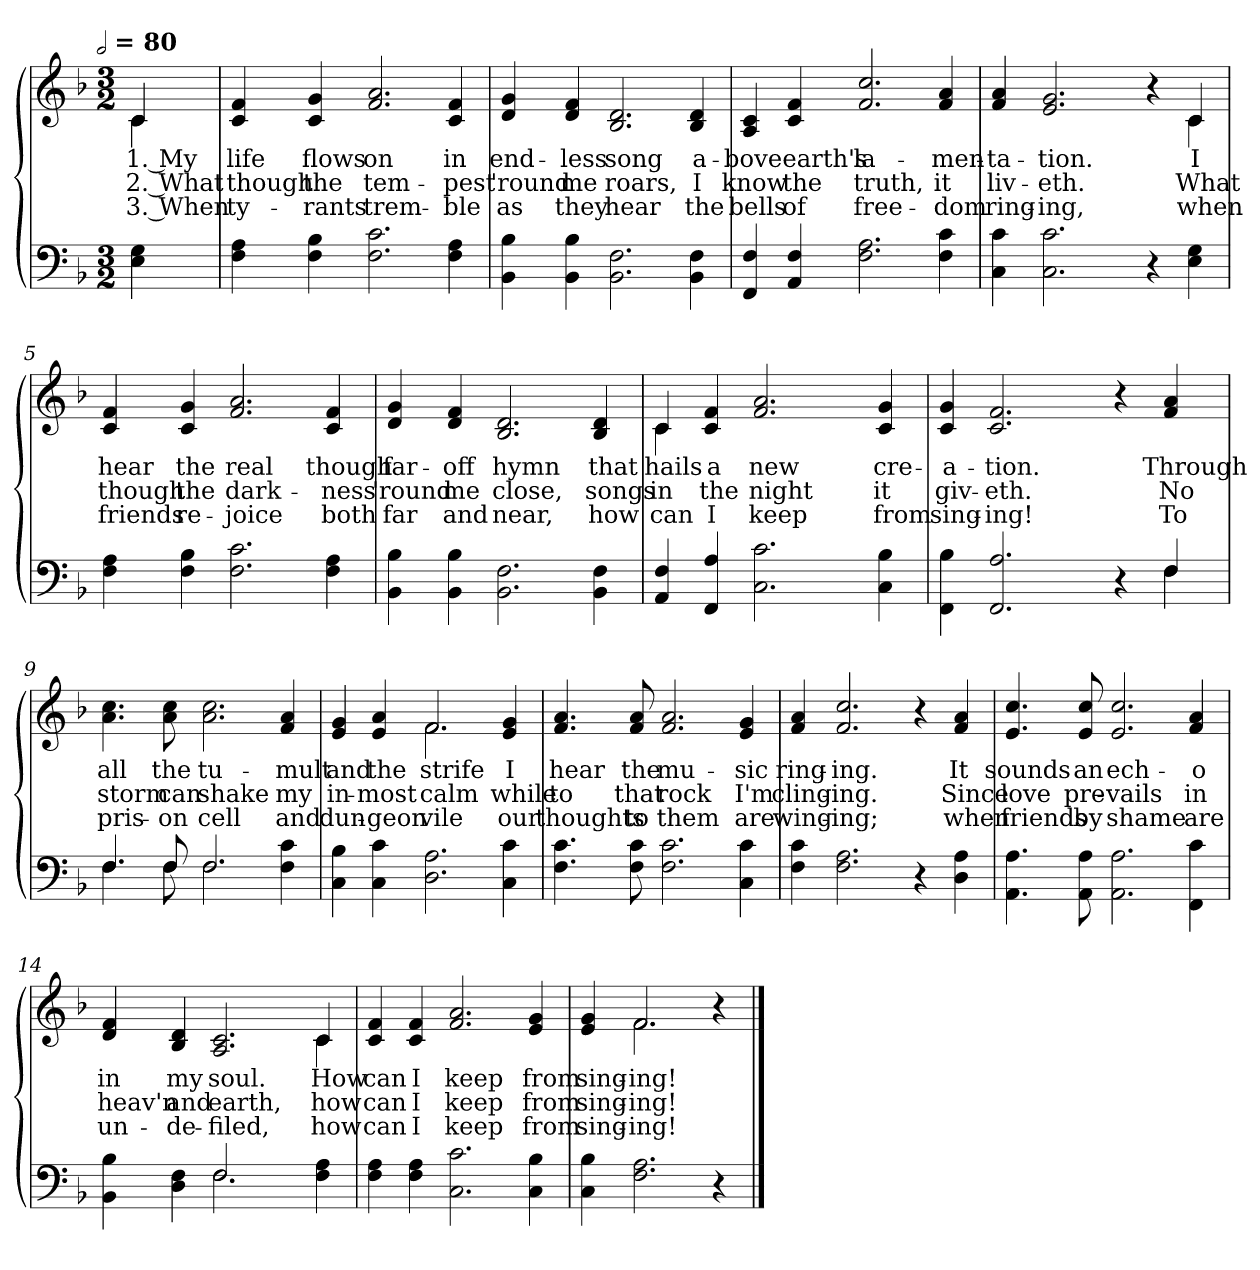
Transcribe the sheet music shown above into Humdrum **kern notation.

**kern	**kern	**text	**text	**text
*part1	*part1	*part1	*part1	*part1
*staff2	*staff1	*staff1	*staff1	*staff1
*clefF4	*clefG2	*	*	*
*k[b-]	*k[b-]	*	*	*
!!LO:TX:omd:t=[half] = 80
*M3/2	*M3/2	*	*	*
*MM160	*MM160	*	*	*
=	=	=	=	=
*	*^	*	*	*
4E\ 4G\	4c/	4c\	1. My	2. What	3. When
*	*v	*v	*	*	*
=1	=1	=1	=1	=1
4F\ 4A\	4c/ 4f/	life	though	ty-
4F\ 4B-\	4c/ 4g/	flows	the	-rants
2.F\ 2.c\	2.f/ 2.a/	on	tem-	trem-
4F\ 4A\	4c/ 4f/	in	-pest	-ble
=2	=2	=2	=2	=2
4BB-\ 4B-\	4d/ 4g/	end-	'round	as
4BB-\ 4B-\	4d/ 4f/	-less	me	they
2.BB-\ 2.F\	2.B-/ 2.d/	song	roars,	hear
4BB-\ 4F\	4B-/ 4d/	a-	I	the
!!LO:LB:g=z
=3	=3	=3	=3	=3
4FF/ 4F/	4A/ 4c/	-bove	know	bells
4AA/ 4F/	4c/ 4f/	earth's	the	of
2.F\ 2.A\	2.f/ 2.cc/	la-	truth,	free-
4F\ 4c\	4f/ 4a/	-men-	it	-dom
=4	=4	=4	=4	=4
*	*^	*	*	*
4C\ 4c\	4f/ 4a/	2ryy	-ta-	liv-	ring-
2.C\ 2.c\	2.e/ 2.g/	.	-tion.	-eth.	-ing,
.	.	2ryy	.	.	.
4r	4r	4ryy	.	.	.
4E\ 4G\	4c/	4c\	I	What	when
*	*v	*v	*	*	*
=5	=5	=5	=5	=5
4F\ 4A\	4c/ 4f/	hear	though	friends
4F\ 4B-\	4c/ 4g/	the	the	re-
2.F\ 2.c\	2.f/ 2.a/	real	dark-	-joice
4F\ 4A\	4c/ 4f/	though	-ness	both
!!LO:LB:g=z
=6	=6	=6	=6	=6
4BB-\ 4B-\	4d/ 4g/	far-	'round	far
4BB-\ 4B-\	4d/ 4f/	-off	me	and
2.BB-\ 2.F\	2.B-/ 2.d/	hymn	close,	near,
4BB-\ 4F\	4B-/ 4d/	that	songs	how
=7	=7	=7	=7	=7
*	*^	*	*	*
4AA/ 4F/	4c/	4c\	hails	in	can
4FF/ 4A/	4c/ 4f/	4ryy	a	the	I
2.C\ 2.c\	2.f/ 2.a/	2ryy	new	night	keep
.	.	2ryy	.	.	.
4C\ 4B-\	4c/ 4g/	.	cre-	it	from
*	*v	*v	*	*	*
=8	=8	=8	=8	=8
*^	*	*	*	*
4FF\ 4B-\	2ryy	4c/ 4g/	-a-	giv-	sing-
2.FF/ 2.A/	.	2.c/ 2.f/	-tion.	-eth.	-ing!
.	2ryy	.	.	.	.
4r	4ryy	4r	.	.	.
4F/	4F\	4f/ 4a/	Through	No	To
!!LO:PB:g=z
=9	=9	=9	=9	=9	=9
4.F	4.F	4.a\ 4.cc\	all	storm	pris-
8F	8F	8a\ 8cc\	the	can	-on
2.F/	2.F\	2.a\ 2.cc\	tu-	shake	cell
4F 4c	4ryy	4f/ 4a/	-mult	my	and
*v	*v	*	*	*	*
=10	=10	=10	=10	=10
*	*^	*	*	*
4C\ 4B-\	4e/ 4g/	2ryy	and	in-	dun-
4C\ 4c\	4e/ 4a/	.	the	-most	-geon
2.D\ 2.A\	2.f/	2.f\	strife	calm	vile
4C\ 4c\	4e/ 4g/	4ryy	I	while	our
*	*v	*v	*	*	*
=11	=11	=11	=11	=11
4.F\ 4.c\	4.f/ 4.a/	hear	to	thoughts
8F\ 8c\	8f/ 8a/	the	that	to
2.F\ 2.c\	2.f/ 2.a/	mu-	rock	them
4C\ 4c\	4e/ 4g/	-sic	I'm	are
!!LO:LB:g=z
=12	=12	=12	=12	=12
4F\ 4c\	4f/ 4a/	ring-	cling-	wing-
2.F\ 2.A\	2.f/ 2.cc/	-ing.	-ing.	-ing;
4r	4r	.	.	.
4D\ 4A\	4f/ 4a/	It	Since	when
=13	=13	=13	=13	=13
4.AA\ 4.A\	4.e/ 4.cc/	sounds	love	friends
8AA\ 8A\	8e/ 8cc/	an	pre-	by
2.AA\ 2.A\	2.e/ 2.cc/	ech-	-vails	shame
4FF\ 4c\	4f/ 4a/	-o	in	are
!!LO:LB:g=z
=14	=14	=14	=14	=14
*^	*^	*	*	*
4BB-\ 4B-\	2ryy	4d/ 4f/	2ryy	in	heav'n	un-
4D\ 4F\	.	4B-/ 4d/	.	my	and	-de-
2.F\	2.F/	2.A/ 2.c/	2ryy	soul.	earth,	-filed,
.	.	.	4ryy	.	.	.
4F 4A	4ryy	4c/	4c\	How	how	how
*v	*v	*	*	*	*	*
*	*v	*v	*	*	*
=15	=15	=15	=15	=15
4F\ 4A\	4c/ 4f/	can	can	can
4F\ 4A\	4c/ 4f/	I	I	I
2.C\ 2.c\	2.f/ 2.a/	keep	keep	keep
4C\ 4B-\	4e/ 4g/	from	from	from
=16	=16	=16	=16	=16
*	*^	*	*	*
4C\ 4B-\	4e/ 4g/	4ryy	sing-	sing-	sing-
2.F\ 2.A\	2.f/	2.f\	-ing!	-ing!	-ing!
4r	4ryy	4r	.	.	.
*	*v	*v	*	*	*
==	==	==	==	==
*-	*-	*-	*-	*-
